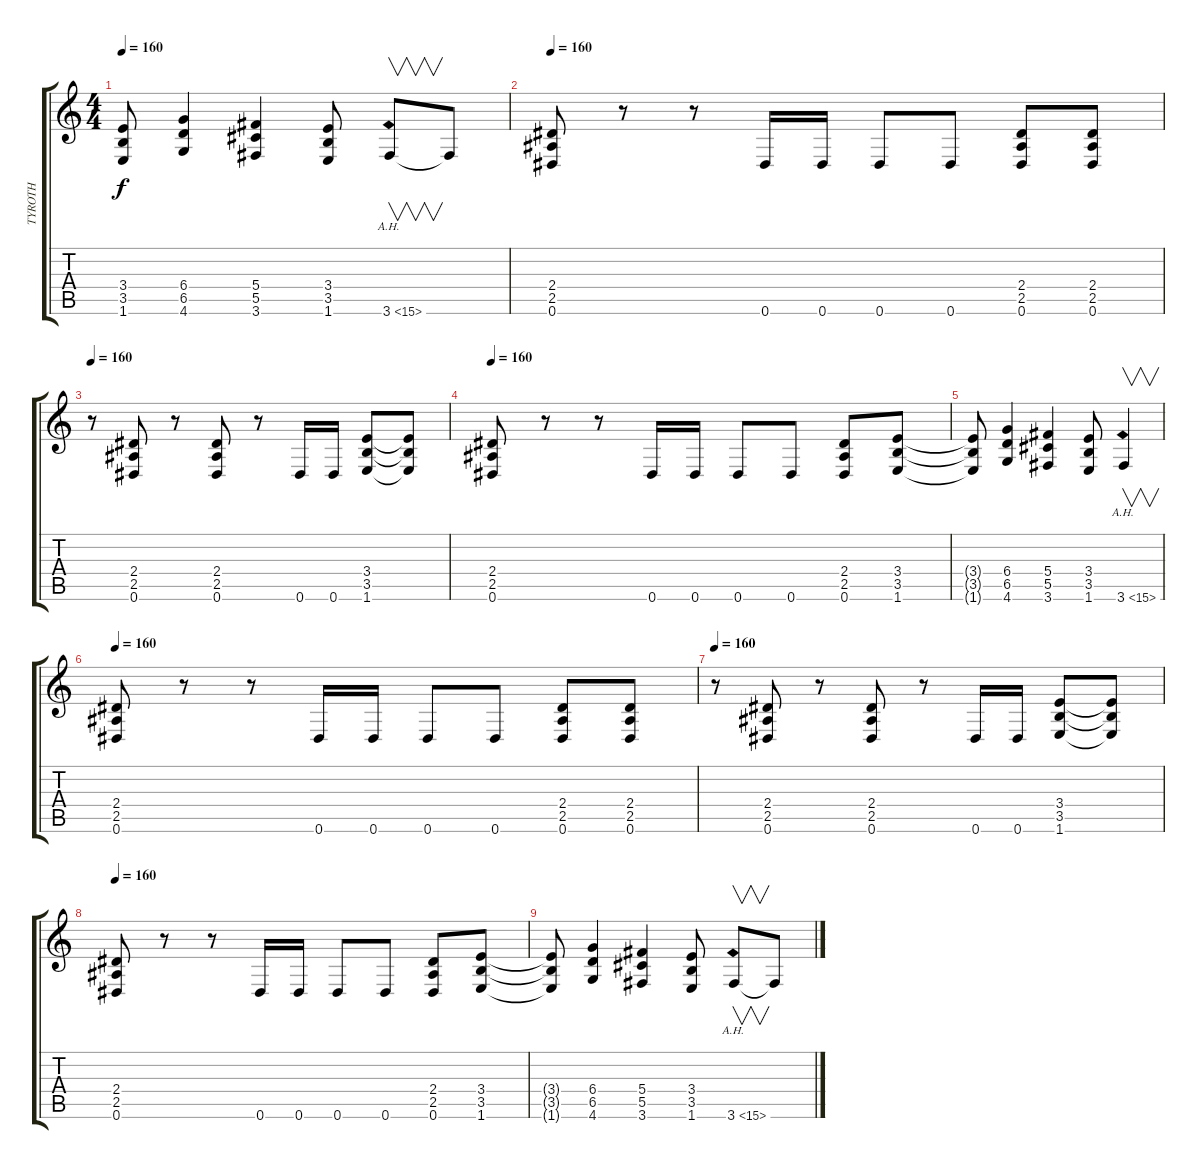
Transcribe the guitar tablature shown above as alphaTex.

\track ("TYROTH" "TYROTH") {instrument distortionguitar}
\staff {score tabs}
\tuning (Eb4 Bb3 Gb3 Db3 Ab2 Eb2) {hide}
\ts (4 4)
\tempo 160
\clef g2
\ks c
(3.4{t} 3.5{t} 1.6{t}).8{dy f} (6.4 6.5 4.6).4 (5.4 5.5 3.6).4 (3.4 3.5 1.6).8 3.6{ah 12}.8{v} 3.6{t}.8 |
\tempo 160
(2.4 2.5 0.6).8 r.8 r.8 0.6.16 0.6.16 0.6.8 0.6.8 (2.4 2.5 0.6).8 (2.4 2.5 0.6).8 |
\tempo 160
r.8 (2.4 2.5 0.6).8 r.8 (2.4 2.5 0.6).8 r.8 0.6.16 0.6.16 (3.4 3.5 1.6).8 (3.4{t} 3.5{t} 1.6{t}).8 |
\tempo 160
(2.4 2.5 0.6).8 r.8 r.8 0.6.16 0.6.16 0.6.8 0.6.8 (2.4 2.5 0.6).8 (3.4 3.5 1.6).8 |
(3.4{t} 3.5{t} 1.6{t}).8 (6.4 6.5 4.6).4 (5.4 5.5 3.6).4 (3.4 3.5 1.6).8 3.6{ah 12}.4{v} |
\tempo 160
(2.4 2.5 0.6).8 r.8 r.8 0.6.16 0.6.16 0.6.8 0.6.8 (2.4 2.5 0.6).8 (2.4 2.5 0.6).8 |
\tempo 160
r.8 (2.4 2.5 0.6).8 r.8 (2.4 2.5 0.6).8 r.8 0.6.16 0.6.16 (3.4 3.5 1.6).8 (3.4{t} 3.5{t} 1.6{t}).8 |
\tempo 160
(2.4 2.5 0.6).8 r.8 r.8 0.6.16 0.6.16 0.6.8 0.6.8 (2.4 2.5 0.6).8 (3.4 3.5 1.6).8 |
(3.4{t} 3.5{t} 1.6{t}).8 (6.4 6.5 4.6).4 (5.4 5.5 3.6).4 (3.4 3.5 1.6).8 3.6{ah 12}.8{v} 3.6{t}.8
